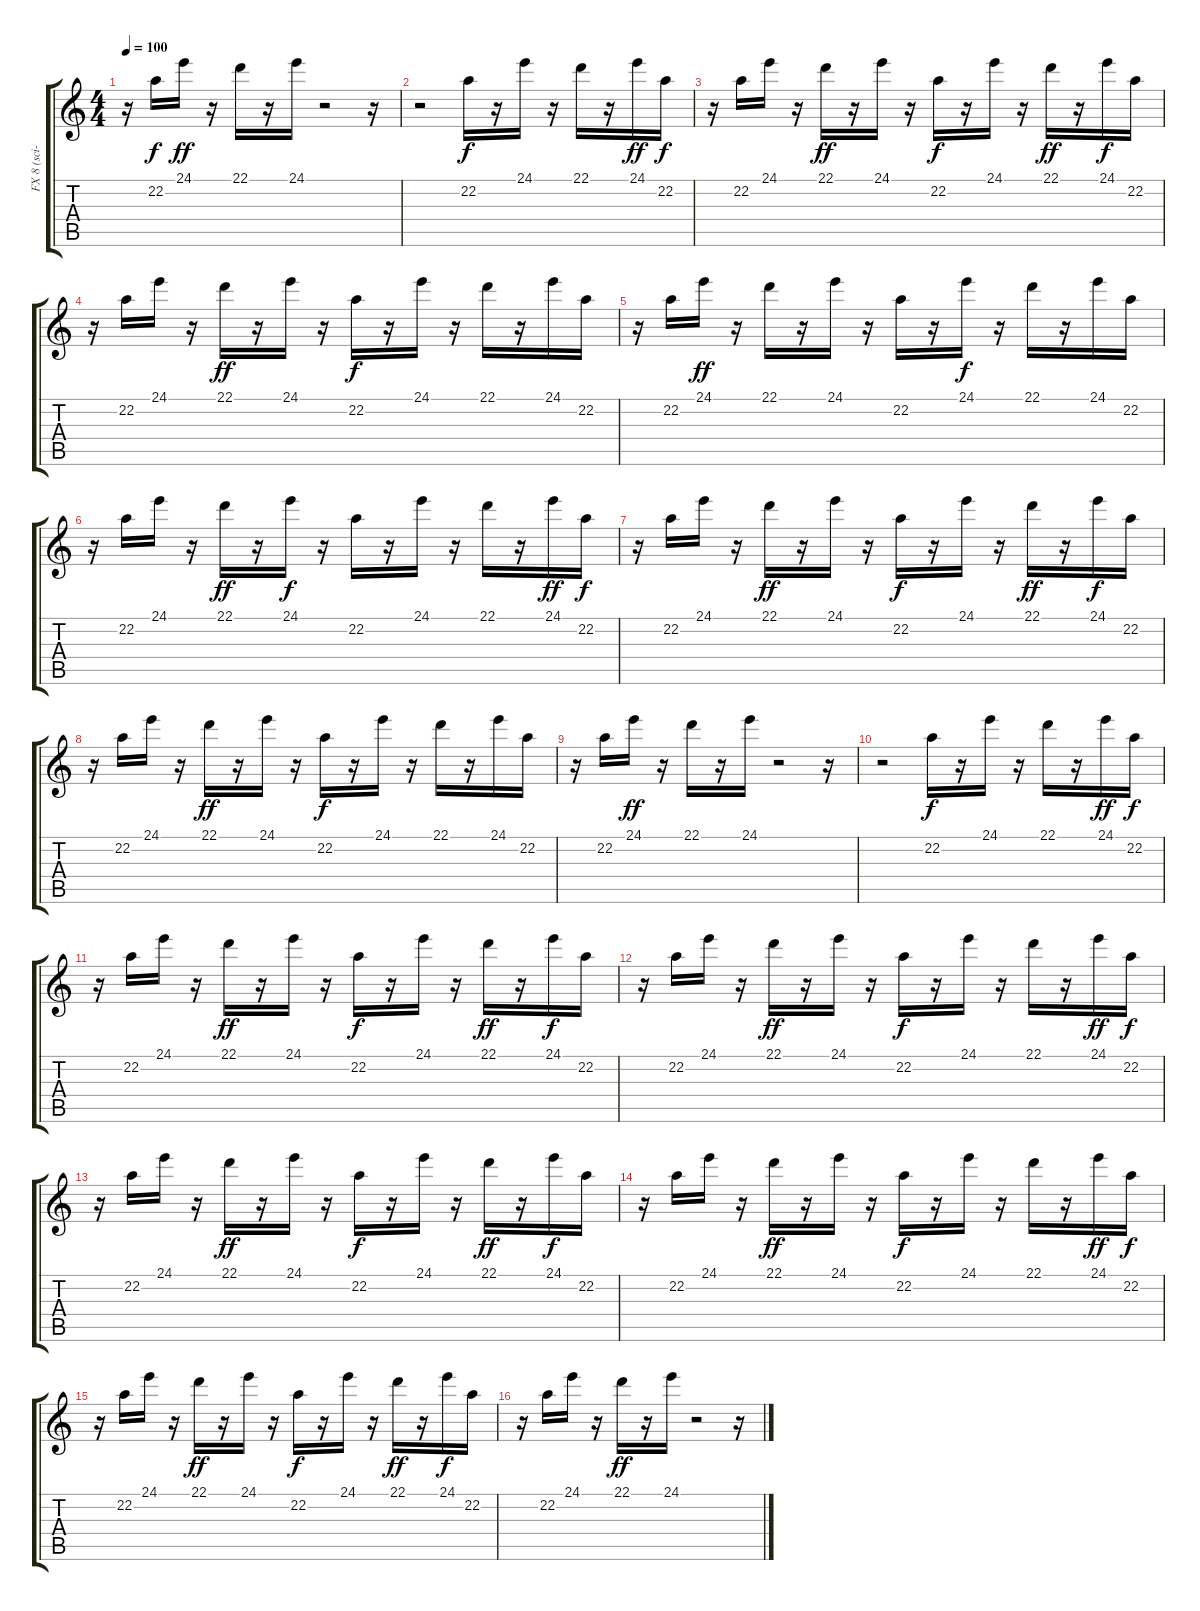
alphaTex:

\track ("FX 8 (sci-fi)" "FX 8 (sci-") {instrument fx8scifi}
\staff {score tabs}
\tuning (E4 B3 G3 D3 A2 E2) {hide}
\ts (4 4)
\tempo 100
\clef g2
\ks c
r.16{dy f} 22.2.16 24.1.16{dy ff} r.16 22.1.16 r.16 24.1.16 r.2 r.16 |
r.2 22.2.16{dy f} r.16 24.1.16 r.16 22.1.16 r.16 24.1.16{dy ff} 22.2.16{dy f} |
r.16 22.2.16 24.1.16 r.16 22.1.16{dy ff} r.16 24.1.16 r.16 22.2.16{dy f} r.16 24.1.16 r.16 22.1.16{dy ff} r.16 24.1.16{dy f} 22.2.16 |
r.16 22.2.16 24.1.16 r.16 22.1.16{dy ff} r.16 24.1.16 r.16 22.2.16{dy f} r.16 24.1.16 r.16 22.1.16 r.16 24.1.16 22.2.16 |
r.16 22.2.16 24.1.16{dy ff} r.16 22.1.16 r.16 24.1.16 r.16 22.2.16 r.16 24.1.16{dy f} r.16 22.1.16 r.16 24.1.16 22.2.16 |
r.16 22.2.16 24.1.16 r.16 22.1.16{dy ff} r.16 24.1.16{dy f} r.16 22.2.16 r.16 24.1.16 r.16 22.1.16 r.16 24.1.16{dy ff} 22.2.16{dy f} |
r.16 22.2.16 24.1.16 r.16 22.1.16{dy ff} r.16 24.1.16 r.16 22.2.16{dy f} r.16 24.1.16 r.16 22.1.16{dy ff} r.16 24.1.16{dy f} 22.2.16 |
r.16 22.2.16 24.1.16 r.16 22.1.16{dy ff} r.16 24.1.16 r.16 22.2.16{dy f} r.16 24.1.16 r.16 22.1.16 r.16 24.1.16 22.2.16 |
r.16 22.2.16 24.1.16{dy ff} r.16 22.1.16 r.16 24.1.16 r.2 r.16 |
r.2 22.2.16{dy f} r.16 24.1.16 r.16 22.1.16 r.16 24.1.16{dy ff} 22.2.16{dy f} |
r.16 22.2.16 24.1.16 r.16 22.1.16{dy ff} r.16 24.1.16 r.16 22.2.16{dy f} r.16 24.1.16 r.16 22.1.16{dy ff} r.16 24.1.16{dy f} 22.2.16 |
r.16 22.2.16 24.1.16 r.16 22.1.16{dy ff} r.16 24.1.16 r.16 22.2.16{dy f} r.16 24.1.16 r.16 22.1.16 r.16 24.1.16{dy ff} 22.2.16{dy f} |
r.16 22.2.16 24.1.16 r.16 22.1.16{dy ff} r.16 24.1.16 r.16 22.2.16{dy f} r.16 24.1.16 r.16 22.1.16{dy ff} r.16 24.1.16{dy f} 22.2.16 |
r.16 22.2.16{volume 9} 24.1.16{volume 8} r.16 22.1.16{dy ff volume 7} r.16 24.1.16{volume 7} r.16 22.2.16{dy f volume 6} r.16 24.1.16{volume 5} r.16 22.1.16{volume 4} r.16 24.1.16{dy ff volume 3} 22.2.16{dy f volume 3} |
r.16 22.2.16{volume 2} 24.1.16{volume 2} r.16 22.1.16{dy ff volume 1} r.16 24.1.16{volume 2} r.16 22.2.16{dy f volume 0} r.16 24.1.16{volume 0} r.16 22.1.16{dy ff volume 0} r.16 24.1.16{dy f} 22.2.16 |
r.16 22.2.16 24.1.16 r.16 22.1.16{dy ff} r.16 24.1.16 r.2 r.16
